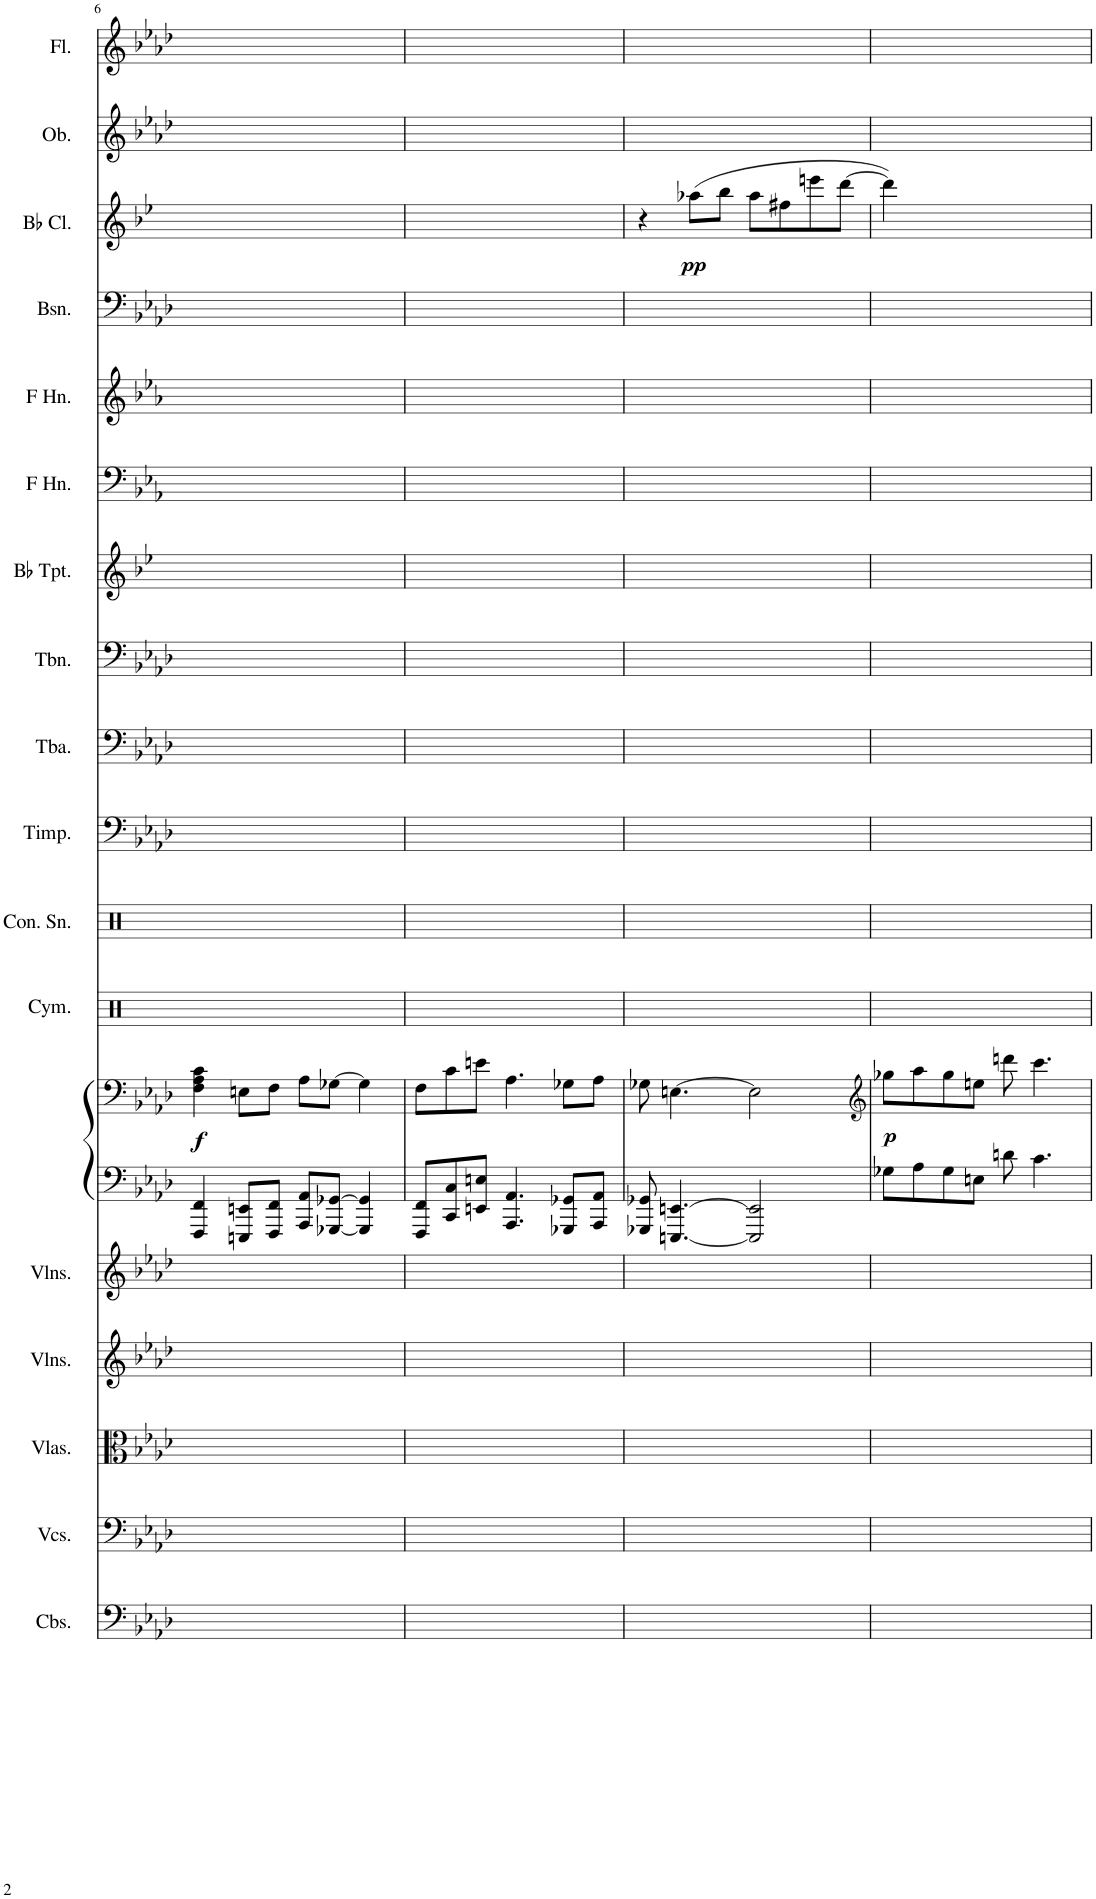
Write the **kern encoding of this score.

**kern	**kern	**kern	**kern	**kern	**kern	**kern	**dynam	**kern	**kern	**kern	**kern	**kern	**kern	**kern	**kern	**kern	**kern	**dynam	**kern	**kern
*part18	*part17	*part16	*part15	*part14	*part13	*part13	*part13	*part12	*part11	*part10	*part9	*part8	*part7	*part6	*part5	*part4	*part3	*part3	*part2	*part1
*staff19	*staff18	*staff17	*staff16	*staff15	*staff14	*staff13	*staff13/14	*staff12	*staff11	*staff10	*staff9	*staff8	*staff7	*staff6	*staff5	*staff4	*staff3	*staff3	*staff2	*staff1
*I"Contrabasses	*I"Violoncellos	*I"Violas	*I"Violins	*I"Violins	*I"Piano	*	*	*I"Cymbal	*I"Concert Snare Drum	*I"Timpani	*I"Tuba	*I"Trombone	*I"Bb Trumpet	*I"Horn in F	*I"Horn in F	*I"Bassoon	*I"Bb Clarinet	*	*I"Oboe	*I"Flute
*I'Cbs.	*I'Vcs.	*I'Vlas.	*I'Vlns.	*I'Vlns.	*I'Pno	*	*	*I'Cym.	*I'Con. Sn.	*I'Timp.	*I'Tba.	*I'Tbn.	*I'Bb Tpt.	*	*	*I'Bsn.	*I'Bb Cl.	*	*I'Ob.	*I'Fl.
!!LO:PB:g=z
*clefF4	*clefF4	*clefC3	*clefG2	*clefG2	*clefF4	*clefF4	*	*clefX	*clefX	*clefF4	*clefF4	*clefF4	*clefG2	*clefF4	*clefG2	*clefF4	*clefG2	*	*clefG2	*clefG2
*Trd7c12	*	*	*	*	*	*	*	*	*	*	*	*	*Trd1c2	*Trd4c7	*Trd4c7	*	*Trd1c2	*	*	*
*k[b-e-a-d-]	*k[b-e-a-d-]	*k[b-e-a-d-]	*k[b-e-a-d-]	*k[b-e-a-d-]	*k[b-e-a-d-]	*k[b-e-a-d-]	*	*k[]	*k[]	*k[b-e-a-d-]	*k[b-e-a-d-]	*k[b-e-a-d-]	*k[b-e-]	*k[b-e-a-]	*k[b-e-a-]	*k[b-e-a-d-]	*k[b-e-]	*	*k[b-e-a-d-]	*k[b-e-a-d-]
*f:	*f:	*f:	*f:	*f:	*f:	*f:	*	*	*	*f:	*f:	*f:	*g:	*c:	*c:	*f:	*g:	*	*f:	*f:
*M4/4	*M4/4	*M4/4	*M4/4	*M4/4	*M4/4	*M4/4	*	*M4/4	*M4/4	*M4/4	*M4/4	*M4/4	*M4/4	*M4/4	*M4/4	*M4/4	*M4/4	*	*M4/4	*M4/4
=6	=6	=6	=6	=6	=6	=6	=6	=6	=6	=6	=6	=6	=6	=6	=6	=6	=6	=6	=6	=6
!	!	!	!	!	!	!	!LO:DY:b	!	!	!	!	!	!	!	!	!	!	!	!	!
1ryy	1ryy	1ryy	1ryy	1ryy	4FFF/ 4FF/	4F\ 4A-\ 4c\	f	1ryy	1ryy	1ryy	1ryy	1ryy	1ryy	1ryy	1ryy	1ryy	1ryy	.	1ryy	1ryy
.	.	.	.	.	8EEEn/ 8EEn/L	8En\L	.	.	.	.	.	.	.	.	.	.	.	.	.	.
.	.	.	.	.	8FFF/ 8FF/J	8F\J	.	.	.	.	.	.	.	.	.	.	.	.	.	.
.	.	.	.	.	8AAA-/ 8AA-/L	8A-\L	.	.	.	.	.	.	.	.	.	.	.	.	.	.
.	.	.	.	.	[8GGG-X/ [8GG-X/J	[8G-X\J	.	.	.	.	.	.	.	.	.	.	.	.	.	.
.	.	.	.	.	4GGG-/] 4GG-/]	4G-\]	.	.	.	.	.	.	.	.	.	.	.	.	.	.
=7	=7	=7	=7	=7	=7	=7	=7	=7	=7	=7	=7	=7	=7	=7	=7	=7	=7	=7	=7	=7
1ryy	1ryy	1ryy	1ryy	1ryy	8FFF/ 8FF/L	8F\L	.	1ryy	1ryy	1ryy	1ryy	1ryy	1ryy	1ryy	1ryy	1ryy	1ryy	.	1ryy	1ryy
.	.	.	.	.	8CC/ 8C/	8c\	.	.	.	.	.	.	.	.	.	.	.	.	.	.
.	.	.	.	.	8EEn/ 8En/J	8en\J	.	.	.	.	.	.	.	.	.	.	.	.	.	.
.	.	.	.	.	4.AAA-/ 4.AA-/	4.A-\	.	.	.	.	.	.	.	.	.	.	.	.	.	.
.	.	.	.	.	8GGG-X/ 8GG-X/L	8G-X\L	.	.	.	.	.	.	.	.	.	.	.	.	.	.
.	.	.	.	.	8AAA-/ 8AA-/J	8A-\J	.	.	.	.	.	.	.	.	.	.	.	.	.	.
=8	=8	=8	=8	=8	=8	=8	=8	=8	=8	=8	=8	=8	=8	=8	=8	=8	=8	=8	=8	=8
1ryy	1ryy	1ryy	1ryy	1ryy	8GGG-X/ 8GG-X/	8G-X\	.	1ryy	1ryy	1ryy	1ryy	1ryy	1ryy	1ryy	1ryy	1ryy	4r	.	1ryy	1ryy
.	.	.	.	.	[4.EEEn/ [4.EEn/	[4.En\	.	.	.	.	.	.	.	.	.	.	.	.	.	.
!	!	!	!	!	!	!	!	!	!	!	!	!	!	!	!	!	!	!LO:DY:b	!	!
.	.	.	.	.	.	.	.	.	.	.	.	.	.	.	.	.	(8aa-X\L	pp	.	.
.	.	.	.	.	.	.	.	.	.	.	.	.	.	.	.	.	8bb-\J	.	.	.
.	.	.	.	.	2EEE/] 2EE/]	2E\]	.	.	.	.	.	.	.	.	.	.	8aa-\L	.	.	.
.	.	.	.	.	.	.	.	.	.	.	.	.	.	.	.	.	8ff#X\	.	.	.
.	.	.	.	.	.	.	.	.	.	.	.	.	.	.	.	.	8eeen\	.	.	.
.	.	.	.	.	.	.	.	.	.	.	.	.	.	.	.	.	[8ddd\J	.	.	.
=9	=9	=9	=9	=9	=9	=9	=9	=9	=9	=9	=9	=9	=9	=9	=9	=9	=9	=9	=9	=9
*	*	*	*	*	*	*clefG2	*	*	*	*	*	*	*	*	*	*	*	*	*	*
!	!	!	!	!	!	!	!LO:DY:b	!	!	!	!	!	!	!	!	!	!	!	!	!
1ryy	1ryy	1ryy	1ryy	1ryy	8G-X\L	8gg-X\L	p	1ryy	1ryy	1ryy	1ryy	1ryy	1ryy	1ryy	1ryy	1ryy	4ddd\])	.	1ryy	1ryy
.	.	.	.	.	8A-\	8aa-\	.	.	.	.	.	.	.	.	.	.	.	.	.	.
.	.	.	.	.	8G-\	8gg-\	.	.	.	.	.	.	.	.	.	.	2.ryy	.	.	.
.	.	.	.	.	8En\J	8een\J	.	.	.	.	.	.	.	.	.	.	.	.	.	.
.	.	.	.	.	8dn\	8dddn\	.	.	.	.	.	.	.	.	.	.	.	.	.	.
.	.	.	.	.	4.c\	4.ccc\	.	.	.	.	.	.	.	.	.	.	.	.	.	.
=	=	=	=	=	=	=	=	=	=	=	=	=	=	=	=	=	=	=	=	=
*-	*-	*-	*-	*-	*-	*-	*-	*-	*-	*-	*-	*-	*-	*-	*-	*-	*-	*-	*-	*-
